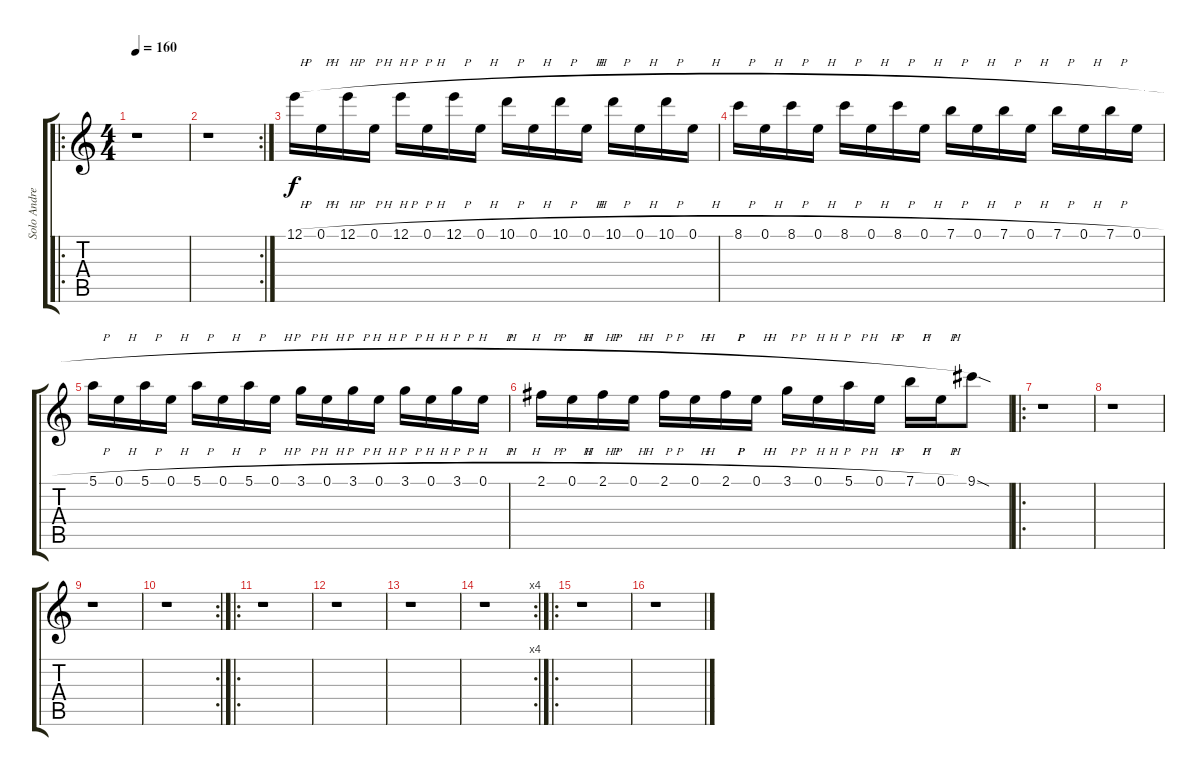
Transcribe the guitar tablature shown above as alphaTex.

\track ("Solo Andreas" "Solo Andre") {instrument distortionguitar}
\staff {score tabs}
\tuning (E4 B3 G3 D3 A2 E2) {hide}
\ro
\ts (4 4)
\tempo 160
\clef g2
\ks c
r.1{dy f} |
\rc 2
r.1 |
12.1{h}.16 0.1{h}.16 12.1{h}.16 0.1{h}.16 12.1{h}.16 0.1{h}.16 12.1{h}.16 0.1{h}.16 10.1{h}.16 0.1{h}.16 10.1{h}.16 0.1{h}.16 10.1{h}.16 0.1{h}.16 10.1{h}.16 0.1{h}.16 |
8.1{h}.16 0.1{h}.16 8.1{h}.16 0.1{h}.16 8.1{h}.16 0.1{h}.16 8.1{h}.16 0.1{h}.16 7.1{h}.16 0.1{h}.16 7.1{h}.16 0.1{h}.16 7.1{h}.16 0.1{h}.16 7.1{h}.16 0.1{h}.16 |
5.1{h}.16 0.1{h}.16 5.1{h}.16 0.1{h}.16 5.1{h}.16 0.1{h}.16 5.1{h}.16 0.1{h}.16 3.1{h}.16 0.1{h}.16 3.1{h}.16 0.1{h}.16 3.1{h}.16 0.1{h}.16 3.1{h}.16 0.1{h}.16 |
2.1{h}.16 0.1{h}.16 2.1{h}.16 0.1{h}.16 2.1{h}.16 0.1{h}.16 2.1{h}.16 0.1{h}.16 3.1{h}.16 0.1{h}.16 5.1{h}.16 0.1{h}.16 7.1{h}.16 0.1{h}.16 9.1{sod}.8 |
\ro
r.1 |
r.1 |
r.1 |
\rc 2
r.1 |
\ro
r.1 |
r.1 |
r.1 |
\rc 4
r.1 |
\ro
r.1 |
r.1
